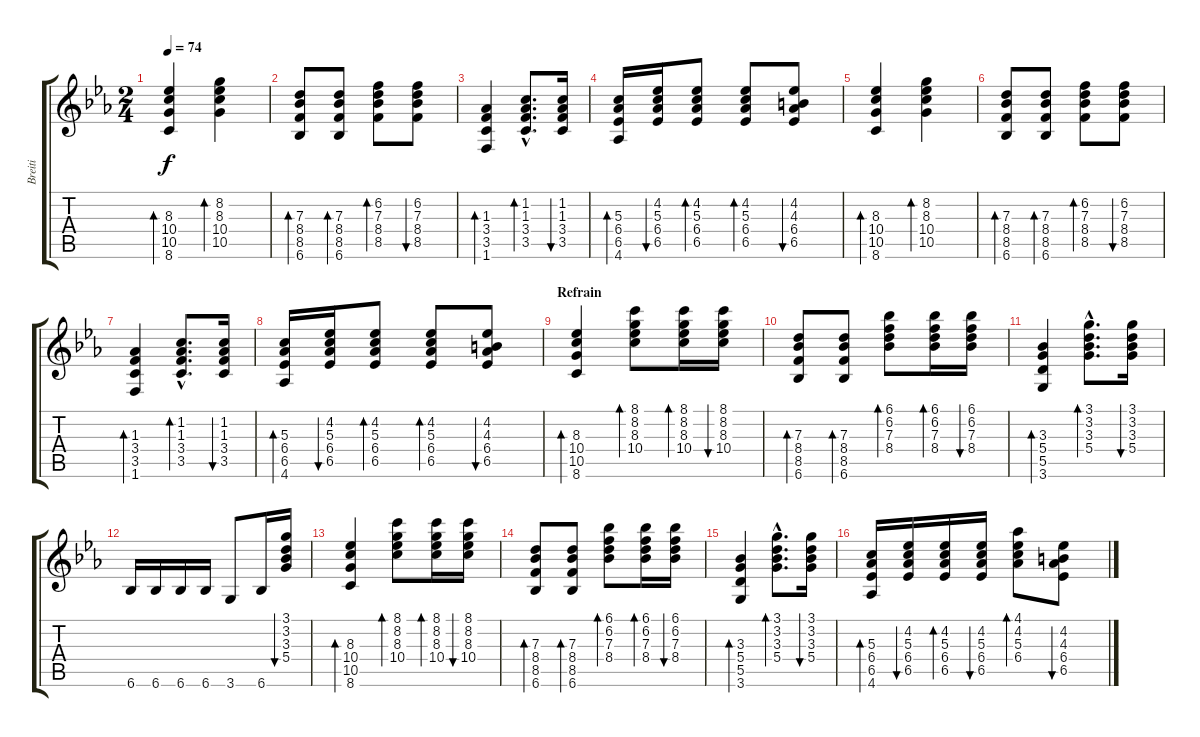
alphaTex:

\track ("Breiti" "Breiti") {instrument acousticguitarnylon}
\staff {score tabs}
\tuning (E4 B3 G3 D3 A2 E2) {hide}
\ts (2 4)
\tempo 74
\clef g2
\ks eb
(8.3 10.4 10.5 8.6).4{bd 60 dy f} (8.2 8.3 10.4 10.5).4{bd 60} |
(7.3 8.4 8.5 6.6).8{bd 60} (7.3 8.4 8.5 6.6).8{bd 60} (6.2 7.3 8.4 8.5).8{bd 60} (6.2 7.3 8.4 8.5).8{bu 60} |
(1.3 3.4 3.5 1.6).4{bd 60} (1.2{hac} 1.3{hac} 3.4{hac} 3.5{hac}).8{d bd 60} (1.2 1.3 3.4 3.5).16{bu 60} |
(5.3 6.4 6.5 4.6).16{bd 60} (4.2 5.3 6.4 6.5).16{bu 60} (4.2 5.3 6.4 6.5).8{bd 60} (4.2 5.3 6.4 6.5).8{bd 60} (4.2 4.3 6.4 6.5).8{bu 60} |
(8.3 10.4 10.5 8.6).4{bd 60} (8.2 8.3 10.4 10.5).4{bd 60} |
(7.3 8.4 8.5 6.6).8{bd 60} (7.3 8.4 8.5 6.6).8{bd 60} (6.2 7.3 8.4 8.5).8{bd 60} (6.2 7.3 8.4 8.5).8{bu 60} |
(1.3 3.4 3.5 1.6).4{bd 60} (1.2{hac} 1.3{hac} 3.4{hac} 3.5{hac}).8{d bd 60} (1.2 1.3 3.4 3.5).16{bu 60} |
(5.3 6.4 6.5 4.6).16{bd 60} (4.2 5.3 6.4 6.5).16{bu 60} (4.2 5.3 6.4 6.5).8{bd 60} (4.2 5.3 6.4 6.5).8{bd 60} (4.2 4.3 6.4 6.5).8{bu 60} |
\section ("" "Refrain")
(8.3 10.4 10.5 8.6).4{bd 60} (8.1 8.2 8.3 10.4).8{bd 60} (8.1 8.2 8.3 10.4).16{bd 60} (8.1 8.2 8.3 10.4).16{bu 60} |
(7.3 8.4 8.5 6.6).8{bd 60} (7.3 8.4 8.5 6.6).8{bd 60} (6.1 6.2 7.3 8.4).8{bd 60} (6.1 6.2 7.3 8.4).16{bd 60} (6.1 6.2 7.3 8.4).16{bu 60} |
(3.3 5.4 5.5 3.6).4{bd 60} (3.1{hac} 3.2{hac} 3.3{hac} 5.4{hac}).8{d bd 60} (3.1 3.2 3.3 5.4).16{bu 60} |
6.6.16 6.6.16 6.6.16 6.6.16 3.6.8 6.6.16 (3.1 3.2 3.3 5.4).16{bu 60} |
(8.3 10.4 10.5 8.6).4{bd 60} (8.1 8.2 8.3 10.4).8{bd 60} (8.1 8.2 8.3 10.4).16{bd 60} (8.1 8.2 8.3 10.4).16{bu 60} |
(7.3 8.4 8.5 6.6).8{bd 60} (7.3 8.4 8.5 6.6).8{bd 60} (6.1 6.2 7.3 8.4).8{bd 60} (6.1 6.2 7.3 8.4).16{bd 60} (6.1 6.2 7.3 8.4).16{bu 60} |
(3.3 5.4 5.5 3.6).4{bd 60} (3.1{hac} 3.2{hac} 3.3{hac} 5.4{hac}).8{d bd 60} (3.1 3.2 3.3 5.4).16{bu 60} |
(5.3 6.4 6.5 4.6).16{bd 60} (4.2 5.3 6.4 6.5).16{bu 60} (4.2 5.3 6.4 6.5).16{bd 60} (4.2 5.3 6.4 6.5).16{bu 60} (4.1 4.2 5.3 6.4).8{bd 60} (4.2 4.3 6.4 6.5).8{bu 60}
